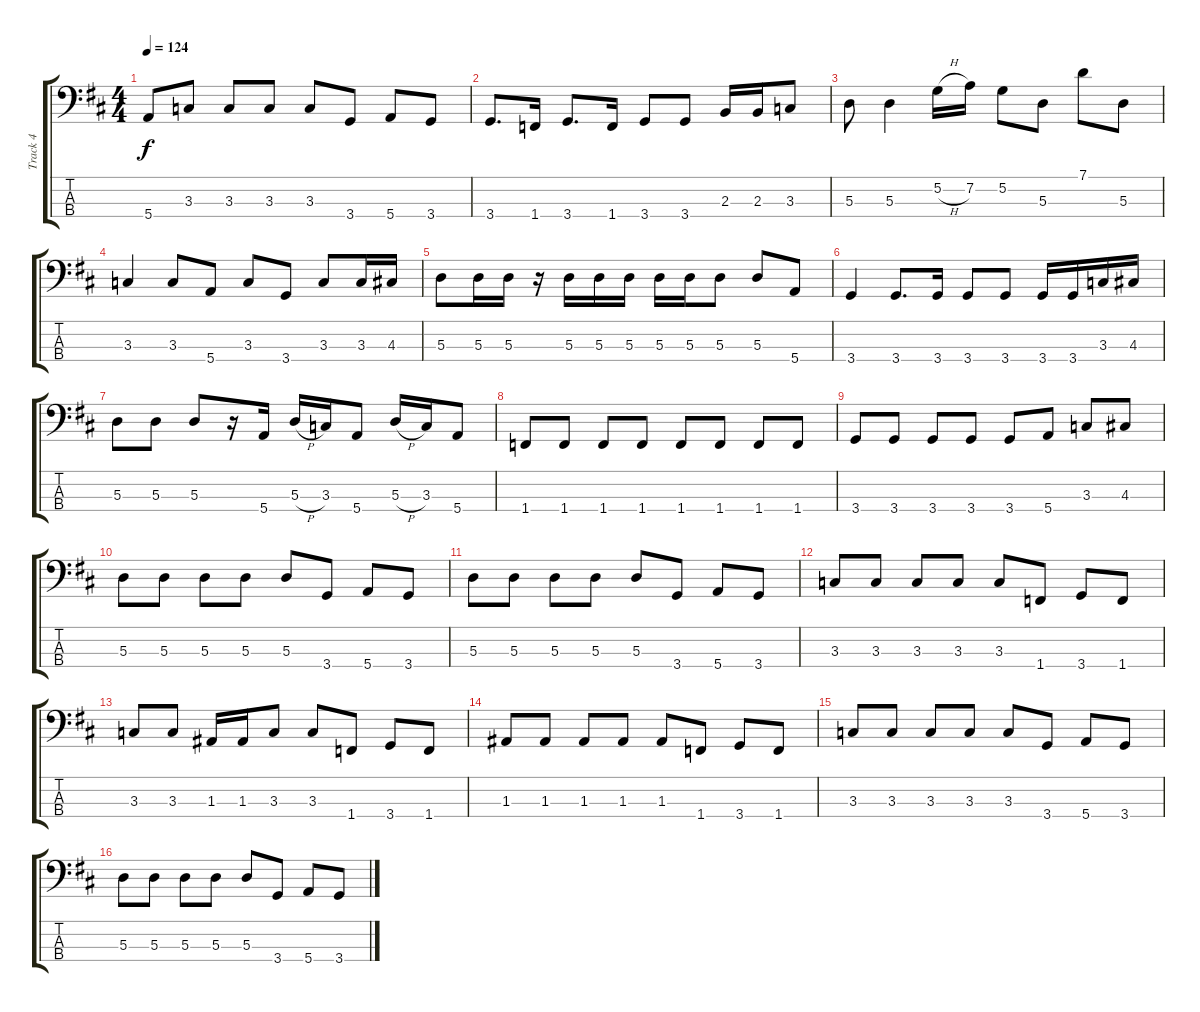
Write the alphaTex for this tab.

\track ("Track 4" "Track 4") {instrument electricbasspick}
\staff {score tabs}
\tuning (G2 D2 A1 E1) {hide}
\ts (4 4)
\tempo 124
\clef f4
\ks d
5.4.8{dy f} 3.3.8 3.3.8 3.3.8 3.3.8 3.4.8 5.4.8 3.4.8 |
3.4.8{d} 1.4.16 3.4.8{d} 1.4.16 3.4.8 3.4.8 2.3.16 2.3.16 3.3.8 |
5.3.8 5.3.4 5.2{h}.16 7.2.16 5.2.8 5.3.8 7.1.8 5.3.8 |
3.3.4 3.3.8 5.4.8 3.3.8 3.4.8 3.3.8 3.3.16 4.3.16 |
5.3.8 5.3.16 5.3.16 r.16 5.3.16 5.3.16 5.3.16 5.3.16 5.3.16 5.3.8 5.3.8 5.4.8 |
3.4.4 3.4.8{d} 3.4.16 3.4.8 3.4.8 3.4.16 3.4.16 3.3.16 4.3.16 |
5.3.8 5.3.8 5.3.8 r.16 5.4.16 5.3{h}.16 3.3.16 5.4.8 5.3{h}.16 3.3.16 5.4.8 |
1.4.8 1.4.8 1.4.8 1.4.8 1.4.8 1.4.8 1.4.8 1.4.8 |
3.4.8 3.4.8 3.4.8 3.4.8 3.4.8 5.4.8 3.3.8 4.3.8 |
5.3.8 5.3.8 5.3.8 5.3.8 5.3.8 3.4.8 5.4.8 3.4.8 |
5.3.8 5.3.8 5.3.8 5.3.8 5.3.8 3.4.8 5.4.8 3.4.8 |
3.3.8 3.3.8 3.3.8 3.3.8 3.3.8 1.4.8 3.4.8 1.4.8 |
3.3.8 3.3.8 1.3.16 1.3.16 3.3.8 3.3.8 1.4.8 3.4.8 1.4.8 |
1.3.8 1.3.8 1.3.8 1.3.8 1.3.8 1.4.8 3.4.8 1.4.8 |
3.3.8 3.3.8 3.3.8 3.3.8 3.3.8 3.4.8 5.4.8 3.4.8 |
5.3.8 5.3.8 5.3.8 5.3.8 5.3.8 3.4.8 5.4.8 3.4.8
